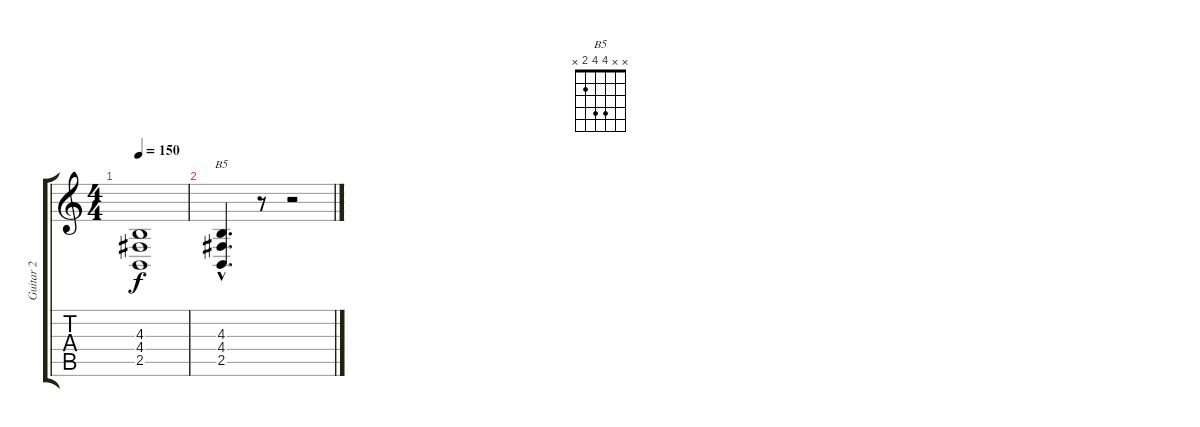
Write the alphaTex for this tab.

\track ("Guitar 2" "Guitar 2") {instrument synthbrass1}
\staff {score tabs}
\tuning (E4 B3 G3 D3 A2 E2) {hide}
\chord ("B5" x x 4 4 2 x)
\ts (4 4)
\tempo 150
\clef g2
\ks c
(4.3{t} 4.4{t} 2.5{t}).1{dy f} |
(4.3{hac} 4.4{hac} 2.5{hac}).4{d ch "B5"} r.8 r.2
